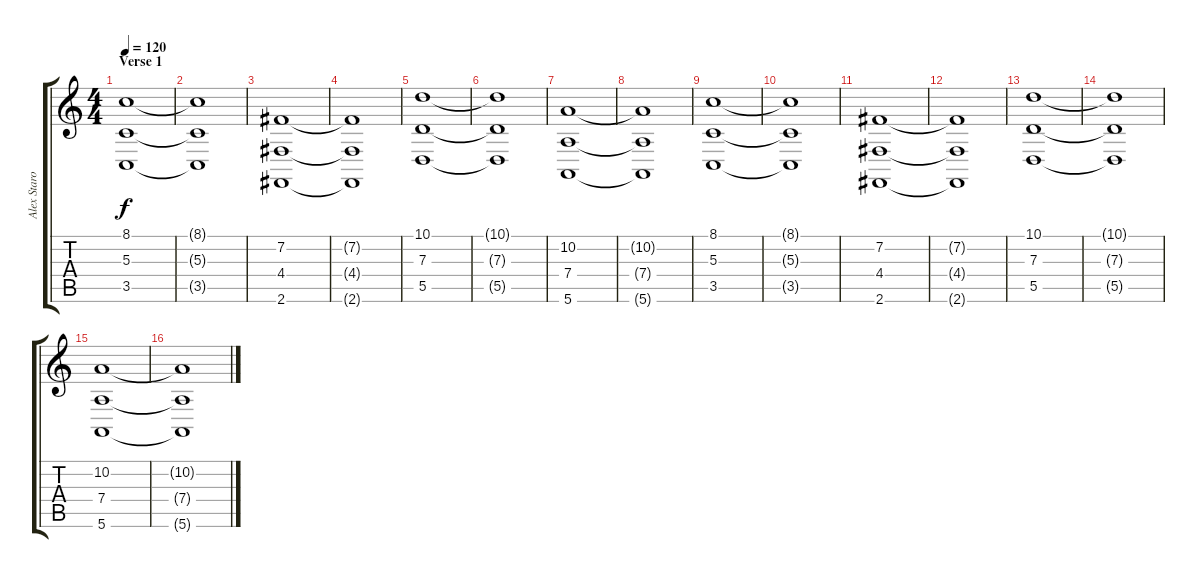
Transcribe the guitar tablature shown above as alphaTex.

\track ("Alex Staropoli - String Ensemble" "Alex Staro") {instrument stringensemble2}
\staff {score tabs}
\tuning (E4 B3 G3 D3 A2 E2) {hide}
\ts (4 4)
\section ("" "Verse 1")
\tempo 120
\clef g2
\ks c
(8.1 5.3 3.5).1{dy f} |
(8.1{t} 5.3{t} 3.5{t}).1 |
(7.2 4.4 2.6).1 |
(7.2{t} 4.4{t} 2.6{t}).1 |
(10.1 7.3 5.5).1 |
(10.1{t} 7.3{t} 5.5{t}).1 |
(10.2 7.4 5.6).1 |
(10.2{t} 7.4{t} 5.6{t}).1 |
(8.1 5.3 3.5).1 |
(8.1{t} 5.3{t} 3.5{t}).1 |
(7.2 4.4 2.6).1 |
(7.2{t} 4.4{t} 2.6{t}).1 |
(10.1 7.3 5.5).1 |
(10.1{t} 7.3{t} 5.5{t}).1 |
(10.2 7.4 5.6).1 |
(10.2{t} 7.4{t} 5.6{t}).1
